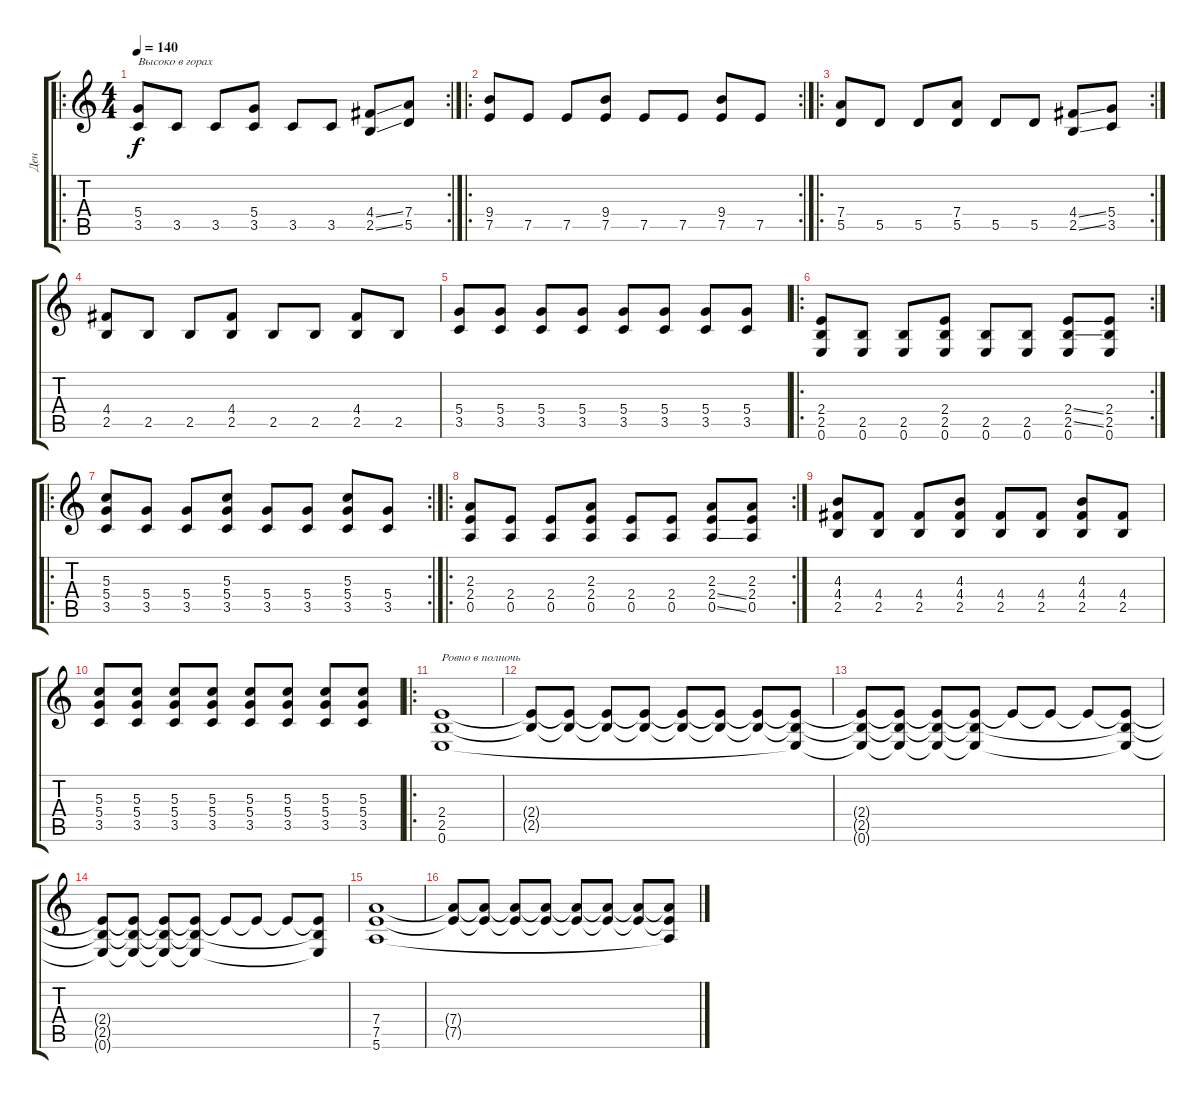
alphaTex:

\track ("Ден" "Ден") {instrument distortionguitar}
\staff {score tabs}
\tuning (E4 B3 G3 D3 A2 E2) {hide}
\ro
\rc 2
\ts (4 4)
\tempo 140
\clef g2
\ks c
(5.4 3.5).8{txt "Высоко в горах" dy f instrument distortionguitar} 3.5.8 3.5.8 (5.4 3.5).8 3.5.8 3.5.8 (4.4{ss} 2.5{ss}).8 (7.4 5.5).8 |
\ro
\rc 2
(9.4 7.5).8 7.5.8 7.5.8 (9.4 7.5).8 7.5.8 7.5.8 (9.4 7.5).8 7.5.8 |
\ro
\rc 2
(7.4 5.5).8 5.5.8 5.5.8 (7.4 5.5).8 5.5.8 5.5.8 (4.4{ss} 2.5{ss}).8 (5.4 3.5).8 |
(4.4 2.5).8 2.5.8 2.5.8 (4.4 2.5).8 2.5.8 2.5.8 (4.4 2.5).8 2.5.8 |
(5.4 3.5).8 (5.4 3.5).8 (5.4 3.5).8 (5.4 3.5).8 (5.4 3.5).8 (5.4 3.5).8 (5.4 3.5).8 (5.4 3.5).8 |
\ro
\rc 2
(2.4 2.5 0.6).8 (2.5 0.6).8 (2.5 0.6).8 (2.4 2.5 0.6).8 (2.5 0.6).8 (2.5 0.6).8 (2.4{ss} 2.5{ss} 0.6).8 (2.4 2.5 0.6).8 |
\ro
\rc 2
(5.3 5.4 3.5).8 (5.4 3.5).8 (5.4 3.5).8 (5.3 5.4 3.5).8 (5.4 3.5).8 (5.4 3.5).8 (5.3 5.4 3.5).8 (5.4 3.5).8 |
\ro
\rc 2
(2.3 2.4 0.5).8 (2.4 0.5).8 (2.4 0.5).8 (2.3 2.4 0.5).8 (2.4 0.5).8 (2.4 0.5).8 (2.3 2.4{ss} 0.5{ss}).8 (2.3 2.4 0.5).8 |
(4.3 4.4 2.5).8 (4.4 2.5).8 (4.4 2.5).8 (4.3 4.4 2.5).8 (4.4 2.5).8 (4.4 2.5).8 (4.3 4.4 2.5).8 (4.4 2.5).8 |
(5.3 5.4 3.5).8 (5.3 5.4 3.5).8 (5.3 5.4 3.5).8 (5.3 5.4 3.5).8 (5.3 5.4 3.5).8 (5.3 5.4 3.5).8 (5.3 5.4 3.5).8 (5.3 5.4 3.5).8 |
\ro
(2.4 2.5 0.6).1{txt "Ровно в полночь" volume 11} |
(2.4{t} 2.5{t}).8{balance 0} (2.4{t} 2.5{t}).8{balance 16} (2.4{t} 2.5{t}).8{balance 0} (2.4{t} 2.5{t}).8{balance 16} (2.4{t} 2.5{t}).8{balance 0} (2.4{t} 2.5{t}).8{balance 16} (2.4{t} 2.5{t}).8{balance 0} (2.4{t} 2.5{t} 0.6{t}).8{balance 16} |
(2.4{t} 2.5{t} 0.6{t}).8{balance 0} (2.4{t} 2.5{t} 0.6{t}).8{balance 16} (2.4{t} 2.5{t} 0.6{t}).8{balance 0} (2.4{t} 2.5{t} 0.6{t}).8{balance 16} 2.4{t}.8{balance 0} 2.4{t}.8{balance 16} 2.4{t}.8{balance 0} (2.4{t} 2.5{t} 0.6{t}).8{balance 16} |
(2.4{t} 2.5{t} 0.6{t}).8{balance 0} (2.4{t} 2.5{t} 0.6{t}).8{balance 16} (2.4{t} 2.5{t} 0.6{t}).8{balance 0} (2.4{t} 2.5{t} 0.6{t}).8{balance 16} 2.4{t}.8{balance 0} 2.4{t}.8{balance 16} 2.4{t}.8{balance 0} (2.4{t} 2.5{t} 0.6{t}).8{balance 16} |
(7.4 7.5 5.6).1{volume 11} |
(7.4{t} 7.5{t}).8{balance 0} (7.4{t} 7.5{t}).8{balance 16} (7.4{t} 7.5{t}).8{balance 0} (7.4{t} 7.5{t}).8{balance 16} (7.4{t} 7.5{t}).8{balance 0} (7.4{t} 7.5{t}).8{balance 16} (7.4{t} 7.5{t}).8{balance 0} (7.4{t} 7.5{t} 5.6{t}).8{balance 16}
